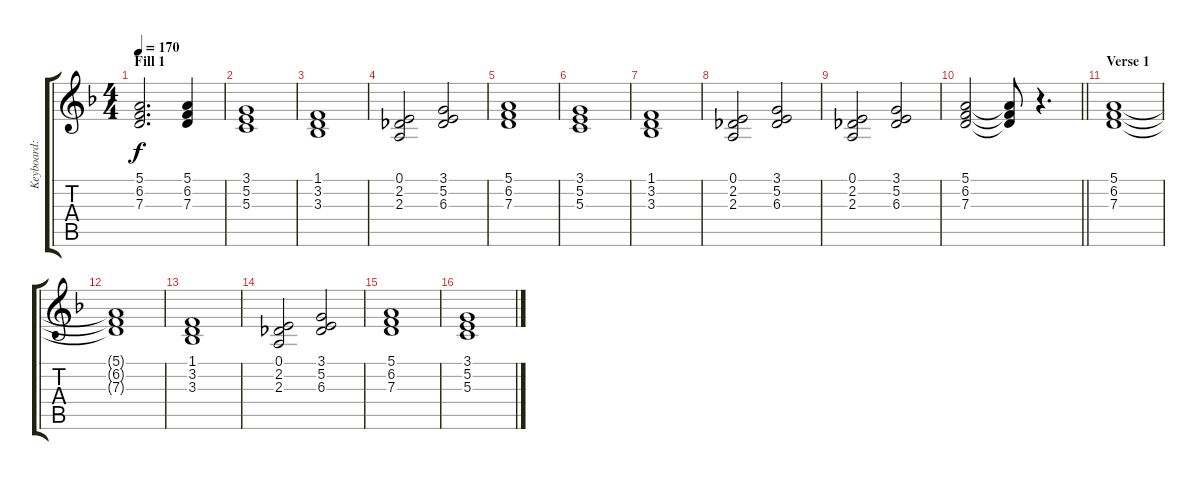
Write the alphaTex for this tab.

\track ("Keyboard: Juha Mäenpää" "Keyboard: ") {instrument stringensemble1}
\staff {score tabs}
\tuning (E4 B3 G3 D3 A2 E2) {hide}
\ts (4 4)
\section ("" "Fill 1")
\tempo 170
\clef g2
\ks dminor
(5.1 6.2 7.3).2{d dy f} (5.1 6.2 7.3).4 |
(3.1 5.2 5.3).1 |
(1.1 3.2 3.3).1 |
(0.1 2.2 2.3).2 (3.1 5.2 6.3).2 |
(5.1 6.2 7.3).1 |
(3.1 5.2 5.3).1 |
(1.1 3.2 3.3).1 |
(0.1 2.2 2.3).2 (3.1 5.2 6.3).2 |
(0.1 2.2 2.3).2 (3.1 5.2 6.3).2 |
\barLineRight lightlight
(5.1 6.2 7.3).2 (5.1{t} 6.2{t} 7.3{t}).8 r.4{d} |
\section ("" "Verse 1")
(5.1 6.2 7.3).1 |
(5.1{t} 6.2{t} 7.3{t}).1 |
(1.1 3.2 3.3).1 |
(0.1 2.2 2.3).2 (3.1 5.2 6.3).2 |
(5.1 6.2 7.3).1 |
(3.1 5.2 5.3).1
